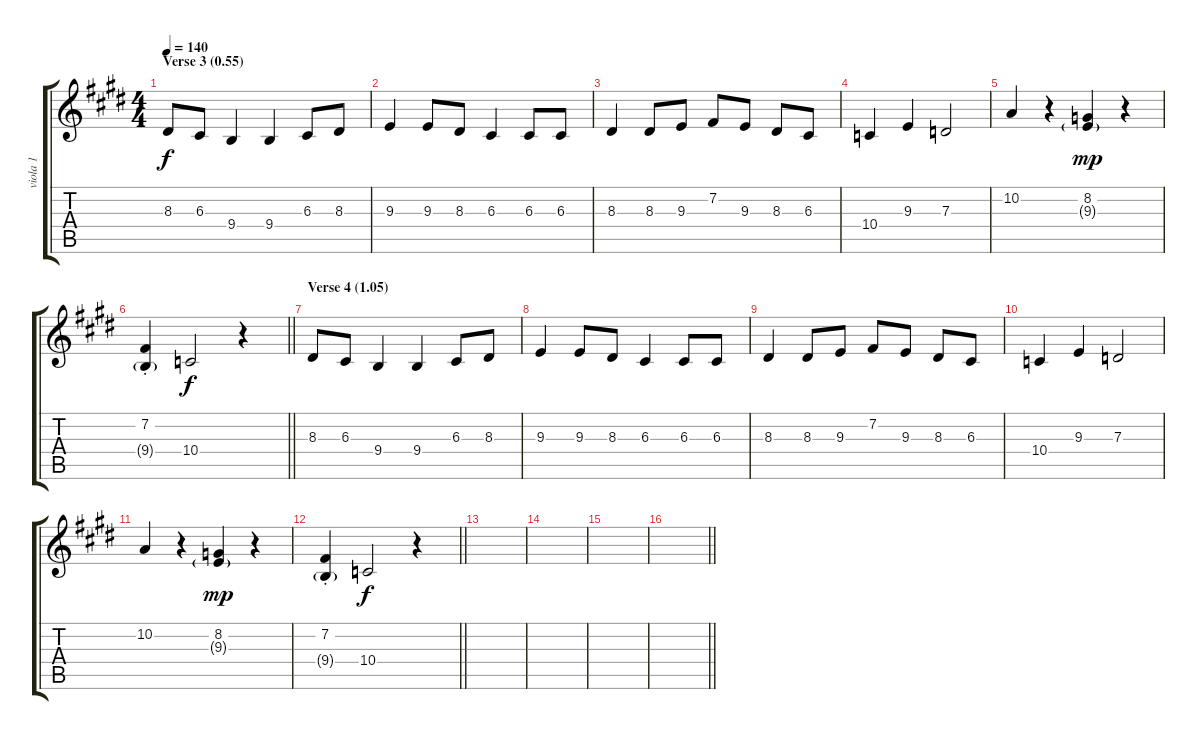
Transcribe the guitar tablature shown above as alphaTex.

\track ("viola 1" "viola 1") {instrument viola}
\staff {score tabs}
\tuning (E4 B3 G3 D3 A2 E2) {hide}
\ts (4 4)
\section ("" "Verse 3 (0.55)")
\tempo 140
\clef g2
\ks e
8.3.8{dy f} 6.3.8 9.4.4 9.4.4 6.3.8 8.3.8 |
9.3.4 9.3.8 8.3.8 6.3.4 6.3.8 6.3.8 |
8.3.4 8.3.8 9.3.8 7.2.8 9.3.8 8.3.8 6.3.8 |
10.4.4 9.3.4 7.3.2 |
10.2.4 r.4 (8.2 9.3{g}).4{dy mp} r.4 |
\barLineRight lightlight
(7.2{st} 9.4{g st}).4 10.4.2{dy f} r.4 |
\section ("" "Verse 4 (1.05)")
8.3.8 6.3.8 9.4.4 9.4.4 6.3.8 8.3.8 |
9.3.4 9.3.8 8.3.8 6.3.4 6.3.8 6.3.8 |
8.3.4 8.3.8 9.3.8 7.2.8 9.3.8 8.3.8 6.3.8 |
10.4.4 9.3.4 7.3.2 |
10.2.4 r.4 (8.2 9.3{g}).4{dy mp} r.4 |
\barLineRight lightlight
(7.2{st} 9.4{g st}).4 10.4.2{dy f} r.4 |
|
|
|
\barLineRight lightlight
